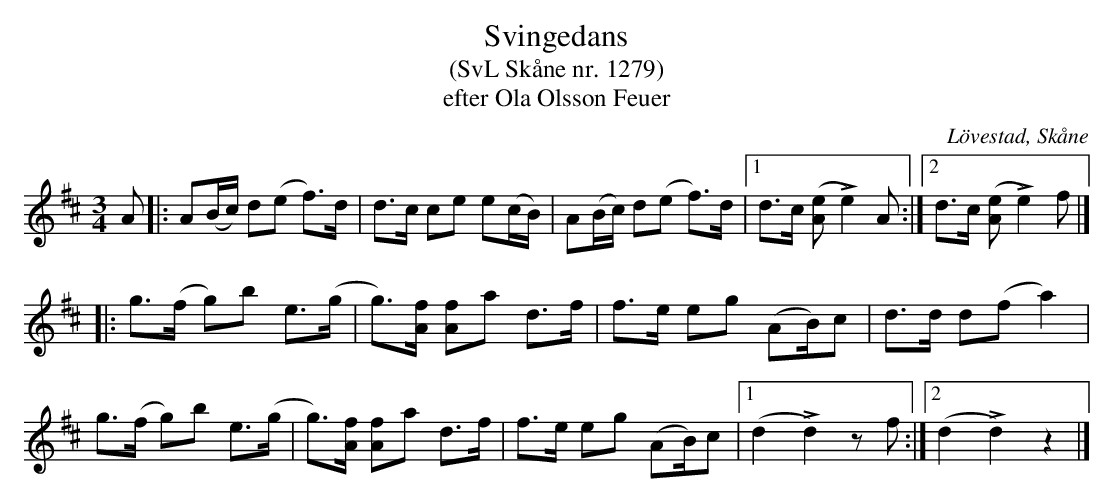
X:1
T:Svingedans
T:(SvL Skåne nr. 1279)
T:efter Ola Olsson Feuer
O:Lövestad, Skåne
M:3/4
L:1/8
Q:1/4=108
K:D
 A |: A(B/c/) d(e f)>d | d>c ce e(c/B/) | A(B/c/) d(e f)>d |1 d>c ([eA] Le2) A:|2 d>c ([eA] Le2) f |]
|: g>(f g)b  e>(g | g)>[fA] [fA]a d>f | f>e eg (AB/)c | d>d d(f a2) |
   g>(f g)b  e>(g | g)>[fA] [fA]a d>f | f>e eg (AB/)c |1 (d2 Ld2) zf :|2 (d2 Ld2) z2 |]
